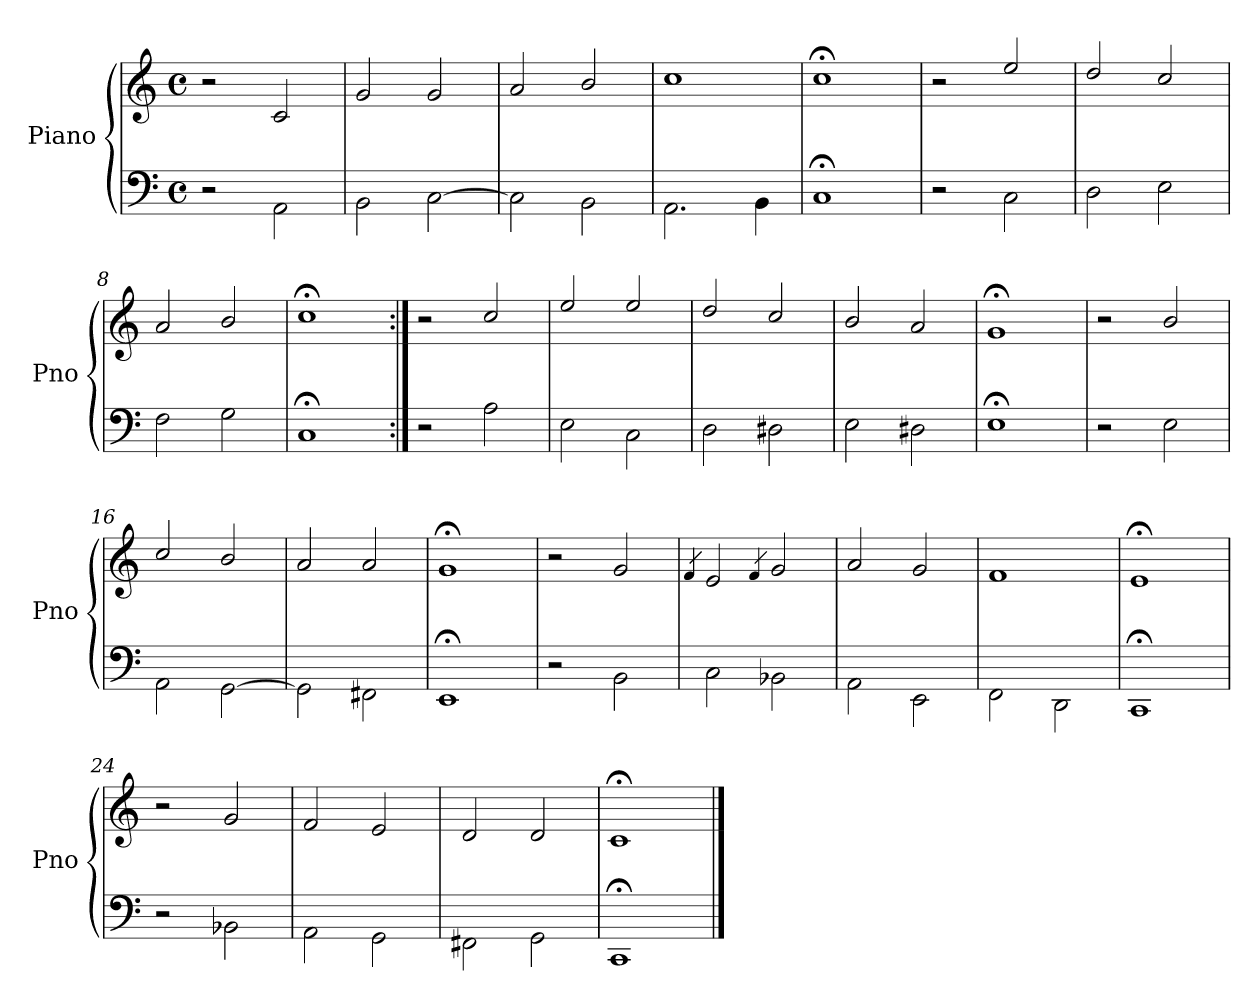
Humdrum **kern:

**kern	**kern
*part1	*part1
*staff2	*staff1
*I"Piano	*
*I'Pno	*
*clefF4	*clefG2
*k[]	*k[]
*M4/4	*M4/4
*met(c)	*met(c)
=1	=1
2r	2r
2AA\	2c/
=2	=2
2BB\	2g/
[<2C\	2g/
=3	=3
2C\]	2a/
2BB\	2b/
=4	=4
2.AA\	1cc/
4BB\	.
=5	=5
1C;\	1cc;</
=6	=6
2r	2r
2C\	2ee/
=7	=7
2D\	2dd/
2E\	2cc/
=8	=8
2F\	2a/
2G\	2b/
=9	=9
1C;\	1cc;</
!!LO:LB:g=z
=10:|!	=10:|!
2r	2r
2A\	2cc/
=11	=11
2E\	2ee/
2C\	2ee/
=12	=12
2D\	2dd/
2D#X\	2cc/
=13	=13
2E\	2b/
2D#X\	2a/
=14	=14
1E;\	1g;</
=15	=15
2r	2r
2E\	2b/
=16	=16
2AA\	2cc/
[<2GG\	2b/
=17	=17
2GG\]	2a/
2FF#X\	2a/
=18	=18
1EE;\	1g;</
!!LO:LB:g=z
=19	=19
2r	2r
2BB\	2g/
=20	=20
.	4qf/
2C\	2e/
.	4qf/
2BB-X\	2g/
=21	=21
2AA\	2a/
2EE\	2g/
=22	=22
2FF\	1f/
2DD\	.
=23	=23
1CC;\	1e;</
=24	=24
2r	2r
2BB-X\	2g/
=25	=25
2AA\	2f/
2GG\	2e/
=26	=26
2FF#X\	2d/
2GG\	2d/
=27	=27
1CC;\	1c;</
==	==
*-	*-
